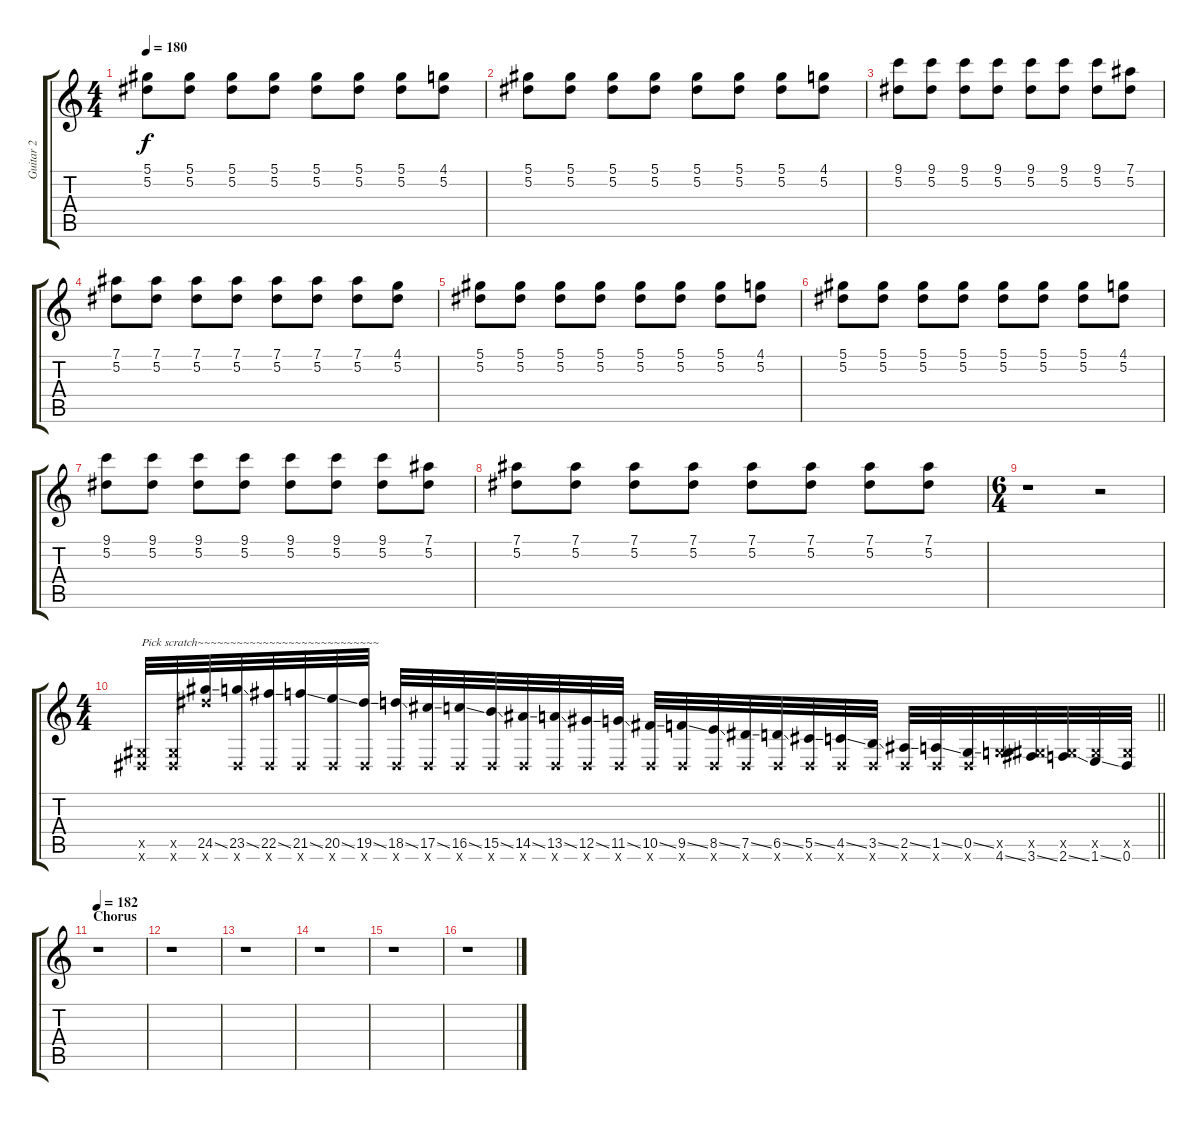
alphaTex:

\track ("Guitar 2" "Guitar 2") {instrument distortionguitar}
\staff {score tabs}
\tuning (Eb4 Bb3 Gb3 Db3 Ab2 Eb2) {hide}
\ts (4 4)
\tempo 180
\clef g2
\ks c
(5.1 5.2).8{dy f} (5.1 5.2).8 (5.1 5.2).8 (5.1 5.2).8 (5.1 5.2).8 (5.1 5.2).8 (5.1 5.2).8 (4.1 5.2).8 |
(5.1 5.2).8 (5.1 5.2).8 (5.1 5.2).8 (5.1 5.2).8 (5.1 5.2).8 (5.1 5.2).8 (5.1 5.2).8 (4.1 5.2).8 |
(9.1 5.2).8 (9.1 5.2).8 (9.1 5.2).8 (9.1 5.2).8 (9.1 5.2).8 (9.1 5.2).8 (9.1 5.2).8 (7.1 5.2).8 |
(7.1 5.2).8 (7.1 5.2).8 (7.1 5.2).8 (7.1 5.2).8 (7.1 5.2).8 (7.1 5.2).8 (7.1 5.2).8 (4.1 5.2).8 |
(5.1 5.2).8 (5.1 5.2).8 (5.1 5.2).8 (5.1 5.2).8 (5.1 5.2).8 (5.1 5.2).8 (5.1 5.2).8 (4.1 5.2).8 |
(5.1 5.2).8 (5.1 5.2).8 (5.1 5.2).8 (5.1 5.2).8 (5.1 5.2).8 (5.1 5.2).8 (5.1 5.2).8 (4.1 5.2).8 |
(9.1 5.2).8 (9.1 5.2).8 (9.1 5.2).8 (9.1 5.2).8 (9.1 5.2).8 (9.1 5.2).8 (9.1 5.2).8 (7.1 5.2).8 |
(7.1 5.2).8 (7.1 5.2).8 (7.1 5.2).8 (7.1 5.2).8 (7.1 5.2).8 (7.1 5.2).8 (7.1 5.2).8 (7.1 5.2).8 |
\ts (6 4)
r.1 r.2 |
\ts (4 4)
\barLineRight lightlight
(0.5{x} 0.6{x}).32{txt "Pick scratch~~~~~~~~~~~~~~~~~~~~~~~~~~~~"} (0.5{x} 0.6{x}).32 (24.5{ss} 24.6{x}).32 (23.5{ss} 0.6{x}).32 (22.5{ss} 0.6{x}).32 (21.5{ss} 0.6{x}).32 (20.5{ss} 0.6{x}).32 (19.5{ss} 0.6{x}).32 (18.5{ss} 0.6{x}).32 (17.5{ss} 0.6{x}).32 (16.5{ss} 0.6{x}).32 (15.5{ss} 0.6{x}).32 (14.5{ss} 0.6{x}).32 (13.5{ss} 0.6{x}).32 (12.5{ss} 0.6{x}).32 (11.5{ss} 0.6{x}).32 (10.5{ss} 0.6{x}).32 (9.5{ss} 0.6{x}).32 (8.5{ss} 0.6{x}).32 (7.5{ss} 0.6{x}).32 (6.5{ss} 0.6{x}).32 (5.5{ss} 0.6{x}).32 (4.5{ss} 0.6{x}).32 (3.5{ss} 0.6{x}).32 (2.5{ss} 0.6{x}).32 (1.5{ss} 0.6{x}).32 (0.5{ss} 0.6{x}).32 (0.5{x} 4.6{ss}).32 (0.5{x} 3.6{ss}).32 (0.5{x} 2.6{ss}).32 (0.5{x} 1.6{ss}).32 (0.5{x} 0.6).32 |
\section ("" "Chorus")
\tempo 182
r.1{instrument distortionguitar} |
r.1 |
r.1 |
r.1 |
r.1 |
r.1
